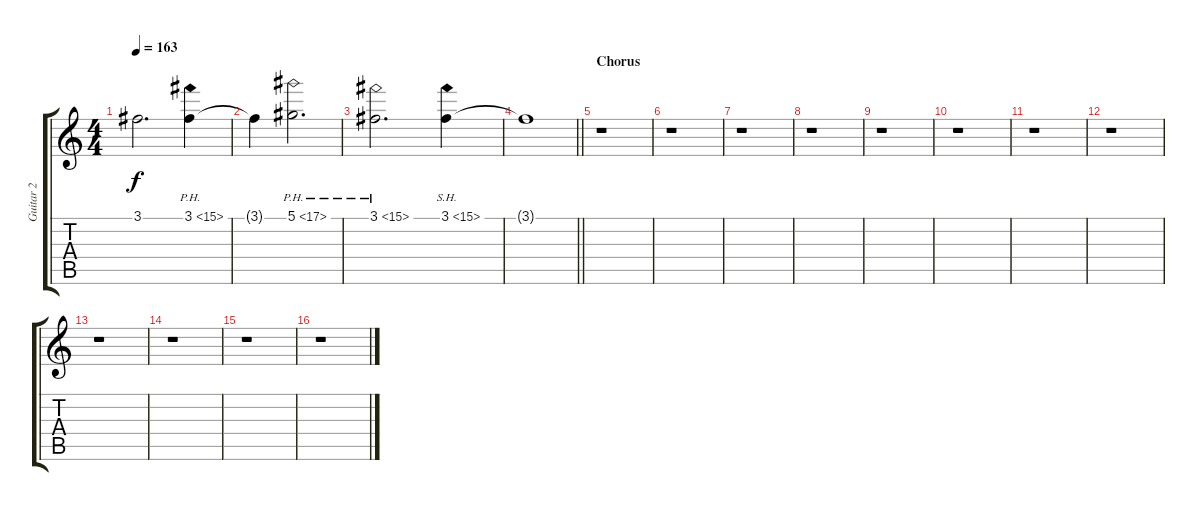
\track ("Guitar 2" "Guitar 2") {instrument distortionguitar}
\staff {score tabs}
\tuning (Eb4 Bb3 Gb3 Db3 Ab2 Db2) {hide}
\ts (4 4)
\tempo 163
\clef g2
\ks c
3.1{t}.2{d dy f} 3.1{ph 12}.4 |
3.1{t}.4 5.1{ph 12}.2{d} |
3.1{ph 12}.2{d} 3.1{sh 12}.4 |
\barLineRight lightlight
3.1{t}.1 |
\section ("" "Chorus")
r.1 |
r.1 |
r.1 |
r.1 |
r.1 |
r.1 |
r.1 |
r.1 |
r.1 |
r.1 |
r.1 |
r.1
